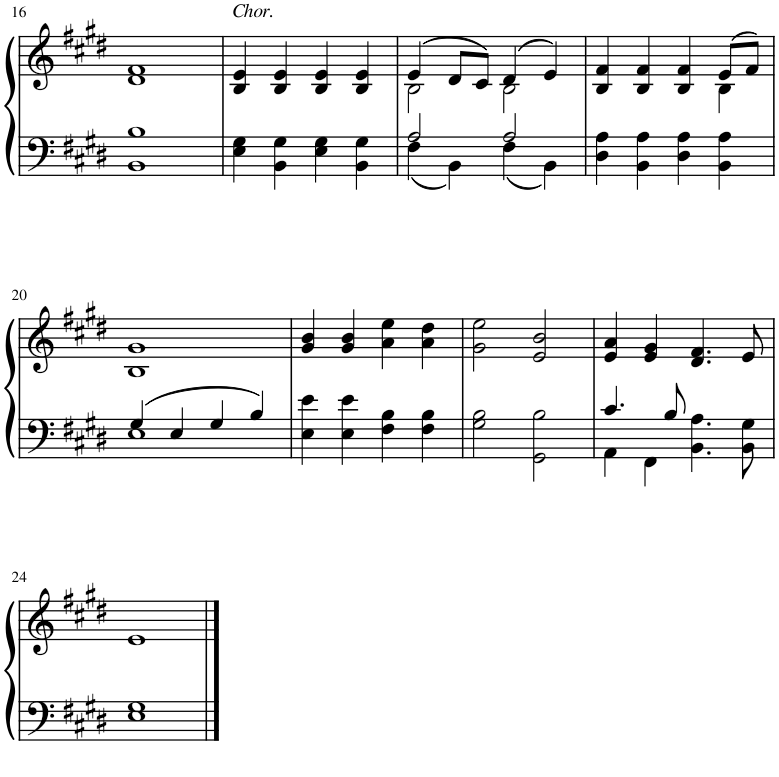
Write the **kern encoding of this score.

**kern	**kern
*part1	*part1
*staff2	*staff1
*I"Piano	*
*I'Pno.	*
!!LO:PB:g=z
*clefF4	*clefG2
*k[f#c#g#d#]	*k[f#c#g#d#]
*M4/4	*M4/4
=16	=16
1BB 1B	1d# 1f#
=17	=17
!	!LO:TX:a:i:t=Chor.
4E\ 4G#\	4B/ 4e/
4BB\ 4G#\	4B/ 4e/
4E\ 4G#\	4B/ 4e/
4BB\ 4G#\	4B/ 4e/
=18	=18
*^	*^
2A/	4F#\	(4e/	2B\
.	4BB\	8d#/L	.
.	.	8c#/J)	.
2A/	4F#\	(4d#/	2B\
.	4BB\	4e/)	.
*v	*v	*	*
=19	=19	=19
4D#\ 4A\	4B/ 4f#/	2.ryy
4BB\ 4A\	4B/ 4f#/	.
4D#\ 4A\	4B/ 4f#/	.
4BB\ 4A\	(8e/L	4B\
.	8f#/J)	.
*	*v	*v
!!LO:LB:g=z
=20	=20
*^	*
4G#/	1E	1B 1g#
4E/	.	.
4G#/	.	.
4B/	.	.
*v	*v	*
=21	=21
4E\ 4e\	4g#/ 4b/
4E\ 4e\	4g#/ 4b/
4F#\ 4B\	4a\ 4ee\
4F#\ 4B\	4a\ 4dd#\
=22	=22
2G#\ 2B\	2g#\ 2ee\
2GG#\ 2B\	2e/ 2b/
=23	=23
*^	*
4.c#/	4AA\	4e/ 4a/
.	4FF#\	4e/ 4g#/
8B/	.	.
2ryy	4.BB\ 4.A\	4.d#/ 4.f#/
.	8BB\ 8G#\	8e/
*v	*v	*
!!LO:LB:g=z
=24	=24
1E 1G#	1e
==	==
*-	*-
